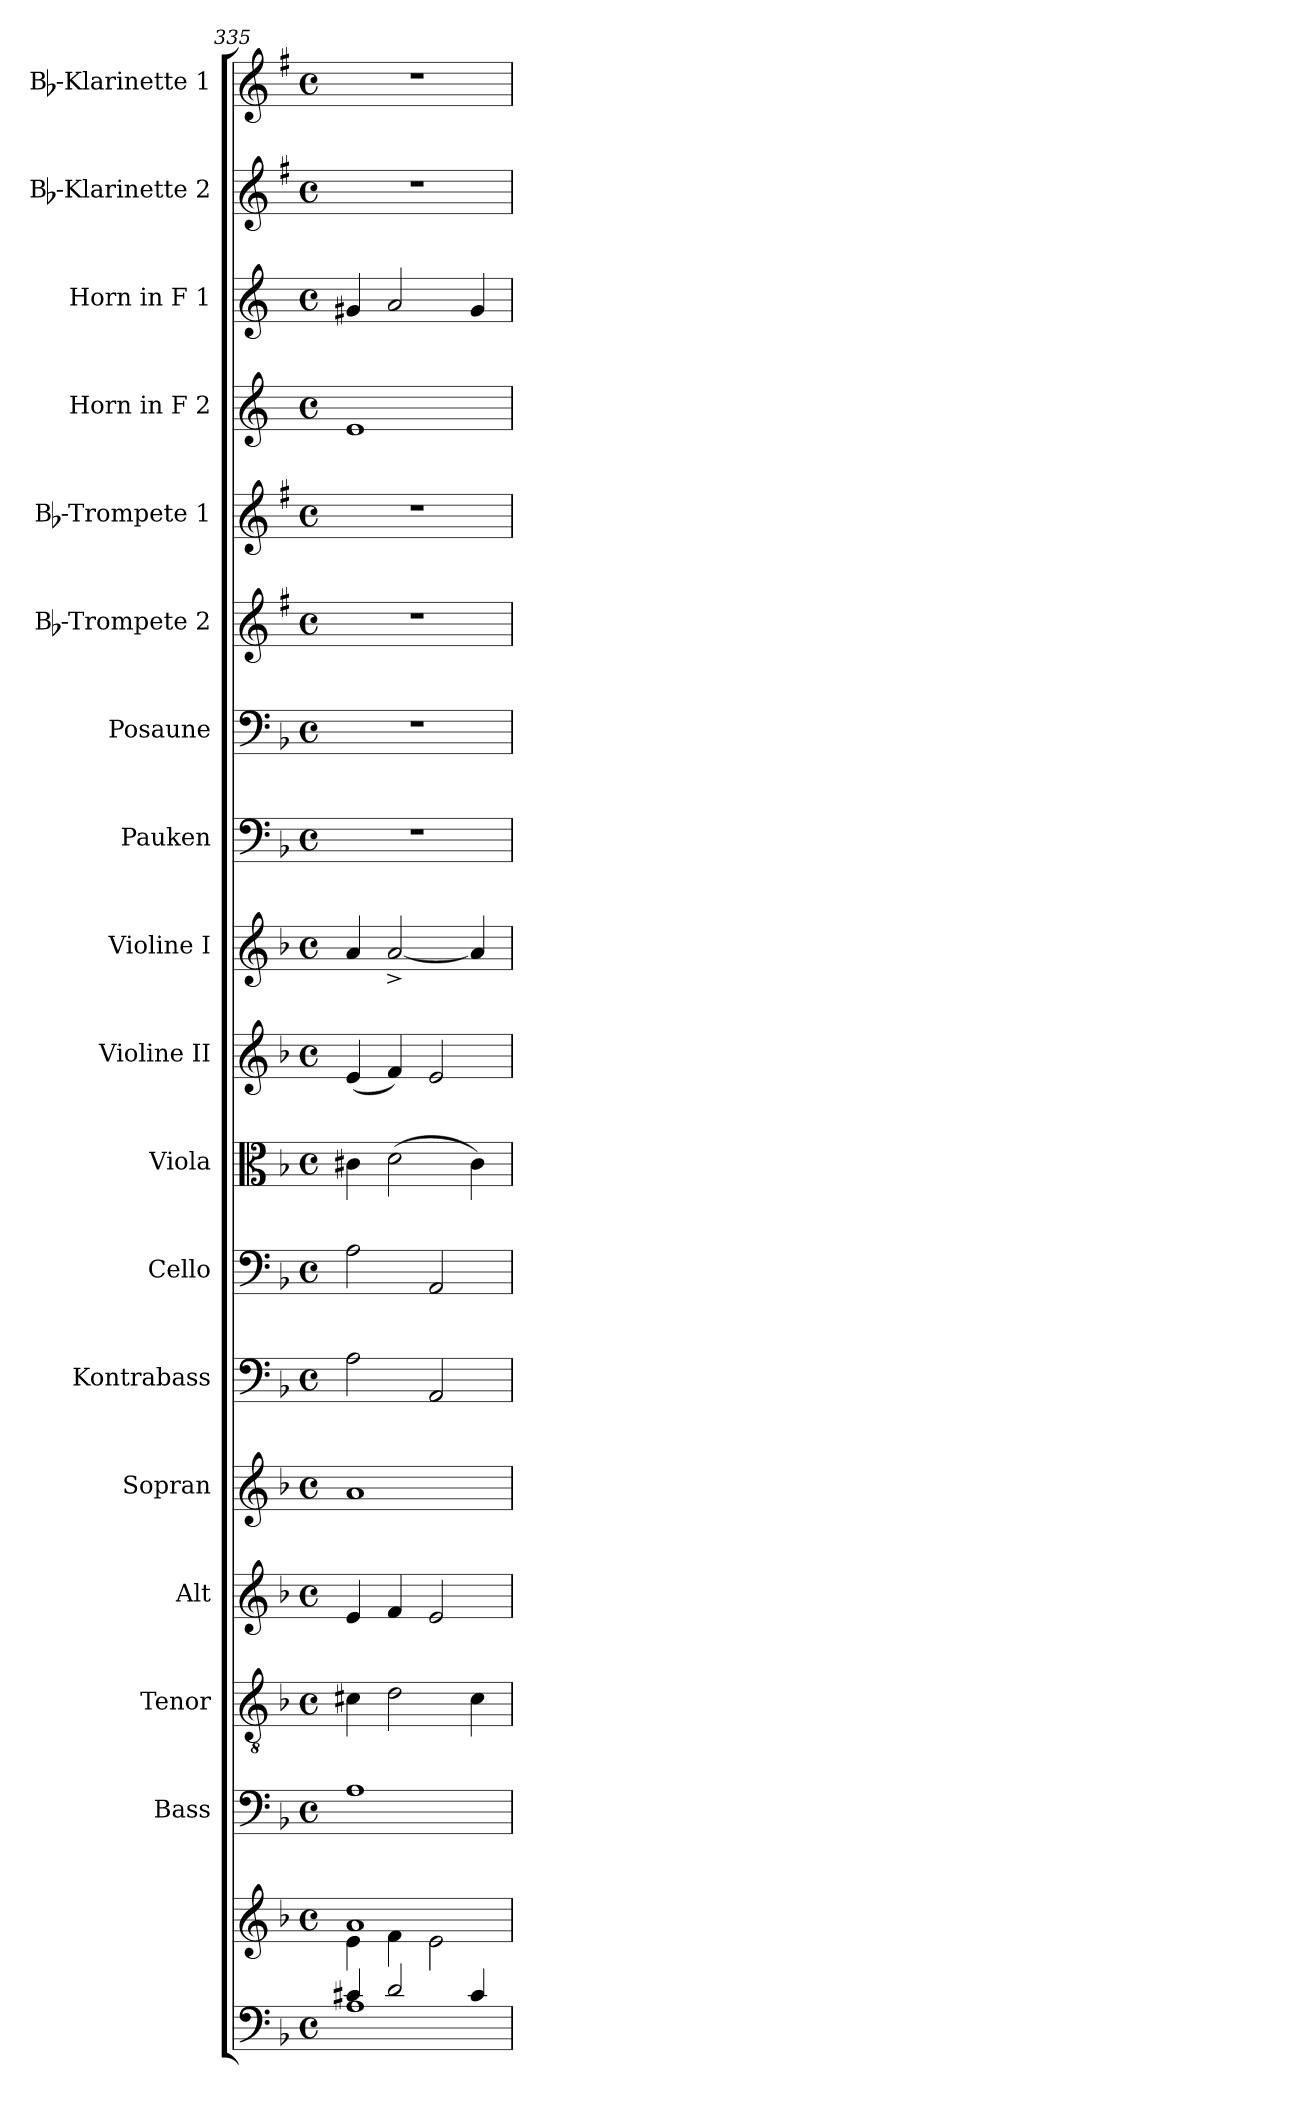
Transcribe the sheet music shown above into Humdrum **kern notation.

**kern	**kern	**kern	**kern	**kern	**kern	**kern	**kern	**kern	**kern	**kern	**kern	**kern	**kern	**kern	**kern	**kern	**kern	**kern
*part18	*part18	*part17	*part16	*part15	*part14	*part13	*part12	*part11	*part10	*part9	*part8	*part7	*part6	*part5	*part4	*part3	*part2	*part1
*staff19	*staff18	*staff17	*staff16	*staff15	*staff14	*staff13	*staff12	*staff11	*staff10	*staff9	*staff8	*staff7	*staff6	*staff5	*staff4	*staff3	*staff2	*staff1
*	*	*I"Bass	*I"Tenor	*I"Alt	*I"Sopran	*I"Kontrabass	*I"Cello	*I"Viola	*I"Violine II	*I"Violine I	*I"Pauken	*I"Posaune	*I"Bb-Trompete 2	*I"Bb-Trompete 1	*I"Horn in F 2	*I"Horn in F 1	*I"Bb-Klarinette 2	*I"Bb-Klarinette 1
*	*	*I'B.	*I'T.	*I'A.	*I'S.	*I'Kb.	*	*I'Vla.	*I'Vl. II	*I'Vl. I	*I'Pk.	*I'Pos.	*I'Bb Trp. 2	*I'Bb Trp. 1	*	*	*I'Bb Kl. 2	*I'Bb Kl. 1
*clefF4	*clefG2	*clefF4	*clefGv2	*clefG2	*clefG2	*clefF4	*clefF4	*clefC3	*clefG2	*clefG2	*clefF4	*clefF4	*clefG2	*clefG2	*clefG2	*clefG2	*clefG2	*clefG2
*	*	*	*	*	*	*ITrd7c12	*	*	*	*	*	*	*ITrd1c2	*ITrd1c2	*ITrd4c7	*ITrd4c7	*ITrd1c2	*ITrd1c2
*k[b-]	*k[b-]	*k[b-]	*k[b-]	*k[b-]	*k[b-]	*k[b-]	*k[b-]	*k[b-]	*k[b-]	*k[b-]	*k[b-]	*k[b-]	*k[b-]	*k[b-]	*k[b-]	*k[b-]	*k[b-]	*k[b-]
*F:	*F:	*F:	*F:	*F:	*F:	*F:	*F:	*F:	*F:	*F:	*F:	*F:	*F:	*F:	*F:	*F:	*F:	*F:
*M4/4	*M4/4	*M4/4	*M4/4	*M4/4	*M4/4	*M4/4	*M4/4	*M4/4	*M4/4	*M4/4	*M4/4	*M4/4	*M4/4	*M4/4	*M4/4	*M4/4	*M4/4	*M4/4
*met(c)	*met(c)	*met(c)	*met(c)	*met(c)	*met(c)	*met(c)	*met(c)	*met(c)	*met(c)	*met(c)	*met(c)	*met(c)	*met(c)	*met(c)	*met(c)	*met(c)	*met(c)	*met(c)
=335	=335	=335	=335	=335	=335	=335	=335	=335	=335	=335	=335	=335	=335	=335	=335	=335	=335	=335
*^	*^	*	*	*	*	*	*	*	*	*	*	*	*	*	*	*	*	*
4c#X/	1A	1a	4e\	1A	4c#X\	4e/	1a	2AA\	2A\	4c#X\	(<4e/	4a/	1r	1r	1r	1r	1A	4c#X/	1r	1r
2d/	.	.	4f\	.	2d\	4f/	.	.	.	(>2d\	4f/)	[2a^</	.	.	.	.	.	2d/	.	.
.	.	.	2e\	.	.	2e/	.	2AAA/	2AA/	.	2e/	.	.	.	.	.	.	.	.	.
4c#/	.	.	.	.	4c#\	.	.	.	.	4c#\)	.	4a/]	.	.	.	.	.	4c#/	.	.
*v	*v	*	*	*	*	*	*	*	*	*	*	*	*	*	*	*	*	*	*	*
*	*v	*v	*	*	*	*	*	*	*	*	*	*	*	*	*	*	*	*	*
=	=	=	=	=	=	=	=	=	=	=	=	=	=	=	=	=	=	=
*-	*-	*-	*-	*-	*-	*-	*-	*-	*-	*-	*-	*-	*-	*-	*-	*-	*-	*-
